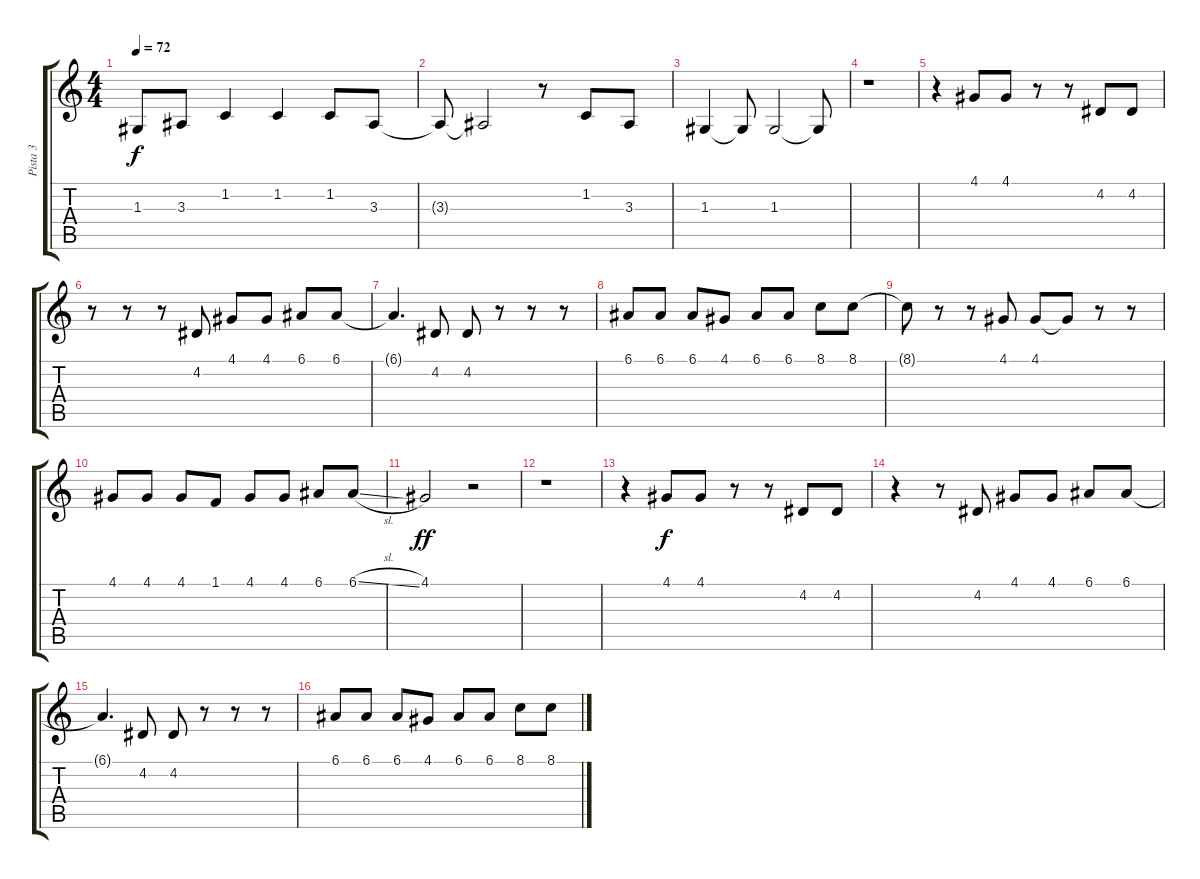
\track ("Pista 3" "Pista 3") {instrument panflute}
\staff {score tabs}
\tuning (E4 B3 G3 D3 A2 E2) {hide}
\ts (4 4)
\tempo 72
\clef g2
\ks c
1.3.8{dy f} 3.3.8 1.2.4 1.2.4 1.2.8 3.3.8 |
3.3{t}.8 3.3{t}.2 r.8 1.2.8 3.3.8 |
1.3.4 1.3{t}.8 1.3.2 1.3{t}.8 |
r.1 |
r.4 4.1.8 4.1.8 r.8 r.8 4.2.8 4.2.8 |
r.8 r.8 r.8 4.2.8 4.1.8 4.1.8 6.1.8 6.1.8 |
6.1{t}.4{d} 4.2.8 4.2.8 r.8 r.8 r.8 |
6.1.8 6.1.8 6.1.8 4.1.8 6.1.8 6.1.8 8.1.8 8.1.8 |
8.1{t}.8 r.8 r.8 4.1.8 4.1.8 4.1{t}.8 r.8 r.8 |
4.1.8 4.1.8 4.1.8 1.1.8 4.1.8 4.1.8 6.1.8 6.1{sl}.8 |
4.1.2{dy ff} r.2 |
r.1 |
r.4 4.1.8{dy f} 4.1.8 r.8 r.8 4.2.8 4.2.8 |
r.4 r.8 4.2.8 4.1.8 4.1.8 6.1.8 6.1.8 |
6.1{t}.4{d} 4.2.8 4.2.8 r.8 r.8 r.8 |
6.1.8 6.1.8 6.1.8 4.1.8 6.1.8 6.1.8 8.1.8 8.1.8
